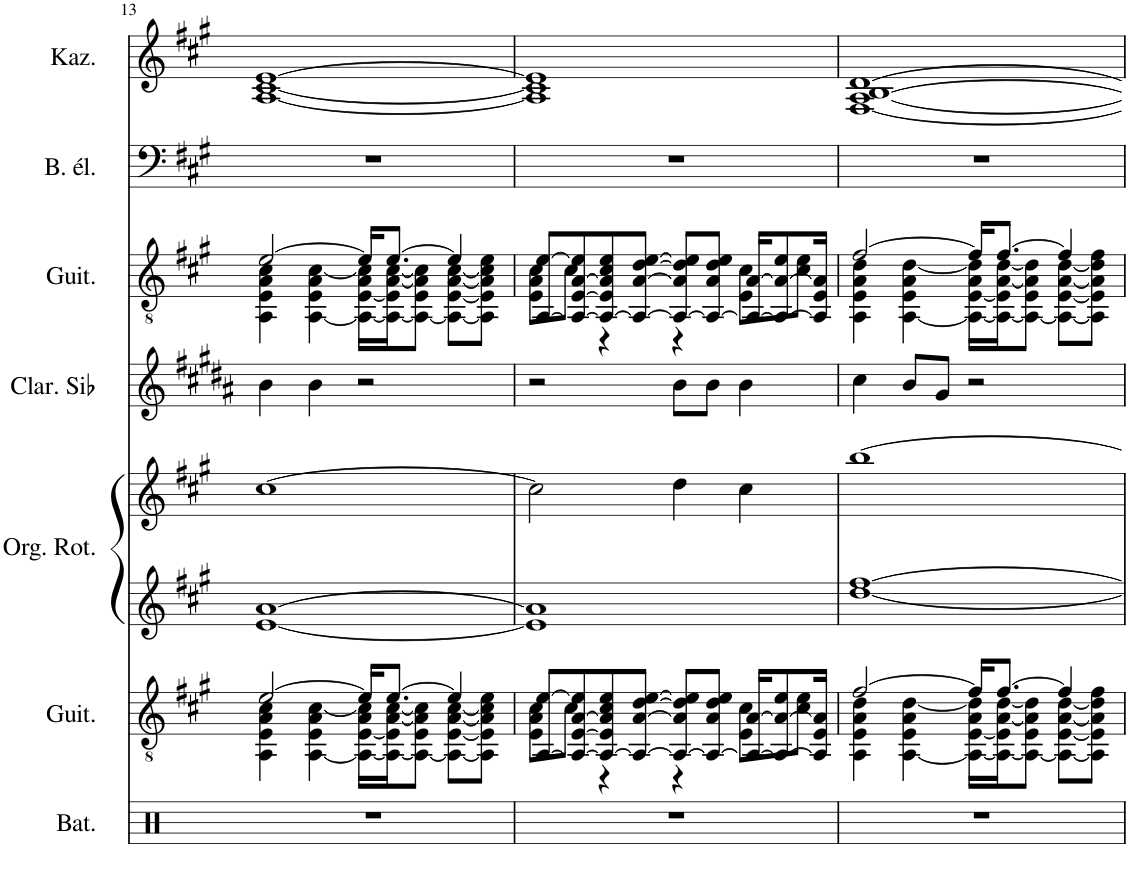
**kern	**kern	**kern	**kern	**kern	**kern	**kern	**kern
*part7	*part6	*part5	*part5	*part4	*part3	*part2	*part1
*staff8	*staff7	*staff6	*staff5	*staff4	*staff3	*staff2	*staff1
*I"Batterie, Drums	*I"Guitare acoustique, Acoustic Guitar (steel)	*I"Orgue rotatif, Rock Organ	*	*I"Clarinette en Sib	*I"Guitare classique, Acoustic Guitar (nylon)	*I"Basse électrique, Electric Bass (finger)	*I"Kazoo, Lead 6 (voice)
*I'Bat.	*I'Guit.	*I'Org. Rot.	*	*I'Clar. Sib	*I'Guit.	*I'B. él.	*I'Kaz.
!!LO:PB:g=z
*clefX	*clefGv2	*clefG2	*clefG2	*clefG2	*clefGv2	*clefF4	*clefG2
*	*	*	*	*Trd1c2	*	*Trd7c12	*
*k[]	*k[f#c#g#]	*k[f#c#g#]	*k[f#c#g#]	*k[f#c#g#d#a#]	*k[f#c#g#]	*k[f#c#g#]	*k[f#c#g#]
*M4/4	*M4/4	*M4/4	*M4/4	*M4/4	*M4/4	*M4/4	*M4/4
=13	=13	=13	=13	=13	=13	=13	=13
*	*^	*	*	*	*^	*	*
1r	[2e/	4AA\ 4E\ 4A\ 4c#\	[1e [1a	[1cc#	4b\	[2e/	4AA\ 4E\ 4A\ 4c#\	1r	[1A [1c# [1e
.	.	[4AA\ 4E\ 4A\ [4c#\	.	.	4b\	.	[4AA\ 4E\ 4A\ [4c#\	.	.
.	16e/KL]	16AA\_ [16E\ 16A\ 16c#\]LL	.	.	2r	16e/KL]	16AA\_ [16E\ 16A\ 16c#\]LL	.	.
.	[8.e/J	16AA\_ 16E\] [16A\ [16c#\J	.	.	.	[8.e/J	16AA\_ 16E\] [16A\ [16c#\J	.	.
.	.	8AA\_ 8E\ 8A\] 8c#\]J	.	.	.	.	8AA\_ 8E\ 8A\] 8c#\]J	.	.
.	4e/]	8AA\_ [8E\ [8A\ [8c#\L	.	.	.	4e/]	8AA\_ [8E\ [8A\ [8c#\L	.	.
.	.	8AA\] 8E\] 8A\] 8c#\] 8e\J	.	.	.	.	8AA\] 8E\] 8A\] 8c#\] 8e\J	.	.
=14	=14	=14	=14	=14	=14	=14	=14	=14	=14
1r	[8AA/ [8e/L	8E\ 8A\ 8c#\L	1e] 1a]	2cc#\]	2r	[8AA/ [8e/L	8E\ 8A\ 8c#\L	1r	1A] 1c#] 1e]
.	8AA/_ [8E/ [8A/ 8e/]	8c#\J	.	.	.	8AA/_ [8E/ [8A/ 8e/]	8c#\J	.	.
.	8AA/_ 8E/] 8A/] 8c#/ 8e/	4r	.	.	.	8AA/_ 8E/] 8A/] 8c#/ 8e/	4r	.	.
.	8AA/_ [8A/ [8d/ [8e/J	.	.	.	.	8AA/_ [8A/ [8d/ [8e/J	.	.	.
.	8AA/_ 8A/] 8d/] 8e/]L	4r	.	4dd\	8b\L	8AA/_ 8A/] 8d/] 8e/]L	4r	.	.
.	8AA/_ 8A/ 8d/ 8e/J	.	.	.	8b\J	8AA/_ 8A/ 8d/ 8e/J	.	.	.
.	16AA/_ [16A/KL	8E\ 8c#\L	.	4cc#\	4b\	16AA/_ [16A/KL	8E\ 8c#\L	.	.
.	8AA/_ 8A/_ 8e/	.	.	.	.	8AA/_ 8A/_ 8e/	.	.	.
.	.	8c#\ 8e\J	.	.	.	.	8c#\ 8e\J	.	.
.	16AA/] 16E/ 16A/]Jk	.	.	.	.	16AA/] 16E/ 16A/]Jk	.	.	.
=15	=15	=15	=15	=15	=15	=15	=15	=15	=15
1r	[2f#/	4AA\ 4E\ 4A\ 4d\	[1dd [1ff#	[1bb	4cc#\	[2f#/	4AA\ 4E\ 4A\ 4d\	1r	[1F# [1A [1B [1d
.	.	[4AA\ 4E\ 4A\ [4d\	.	.	8b/L	.	[4AA\ 4E\ 4A\ [4d\	.	.
.	.	.	.	.	8g#/J	.	.	.	.
.	16f#/KL]	16AA\_ [16E\ 16A\ 16d\]LL	.	.	2r	16f#/KL]	16AA\_ [16E\ 16A\ 16d\]LL	.	.
.	[8.f#/J	16AA\_ 16E\] [16A\ [16d\J	.	.	.	[8.f#/J	16AA\_ 16E\] [16A\ [16d\J	.	.
.	.	8AA\_ 8E\ 8A\] 8d\]J	.	.	.	.	8AA\_ 8E\ 8A\] 8d\]J	.	.
.	4f#/]	8AA\_ [8E\ [8A\ [8d\L	.	.	.	4f#/]	8AA\_ [8E\ [8A\ [8d\L	.	.
.	.	8AA\] 8E\] 8A\] 8d\] 8f#\J	.	.	.	.	8AA\] 8E\] 8A\] 8d\] 8f#\J	.	.
*	*v	*v	*	*	*	*v	*v	*	*
=	=	=	=	=	=	=	=
*-	*-	*-	*-	*-	*-	*-	*-
